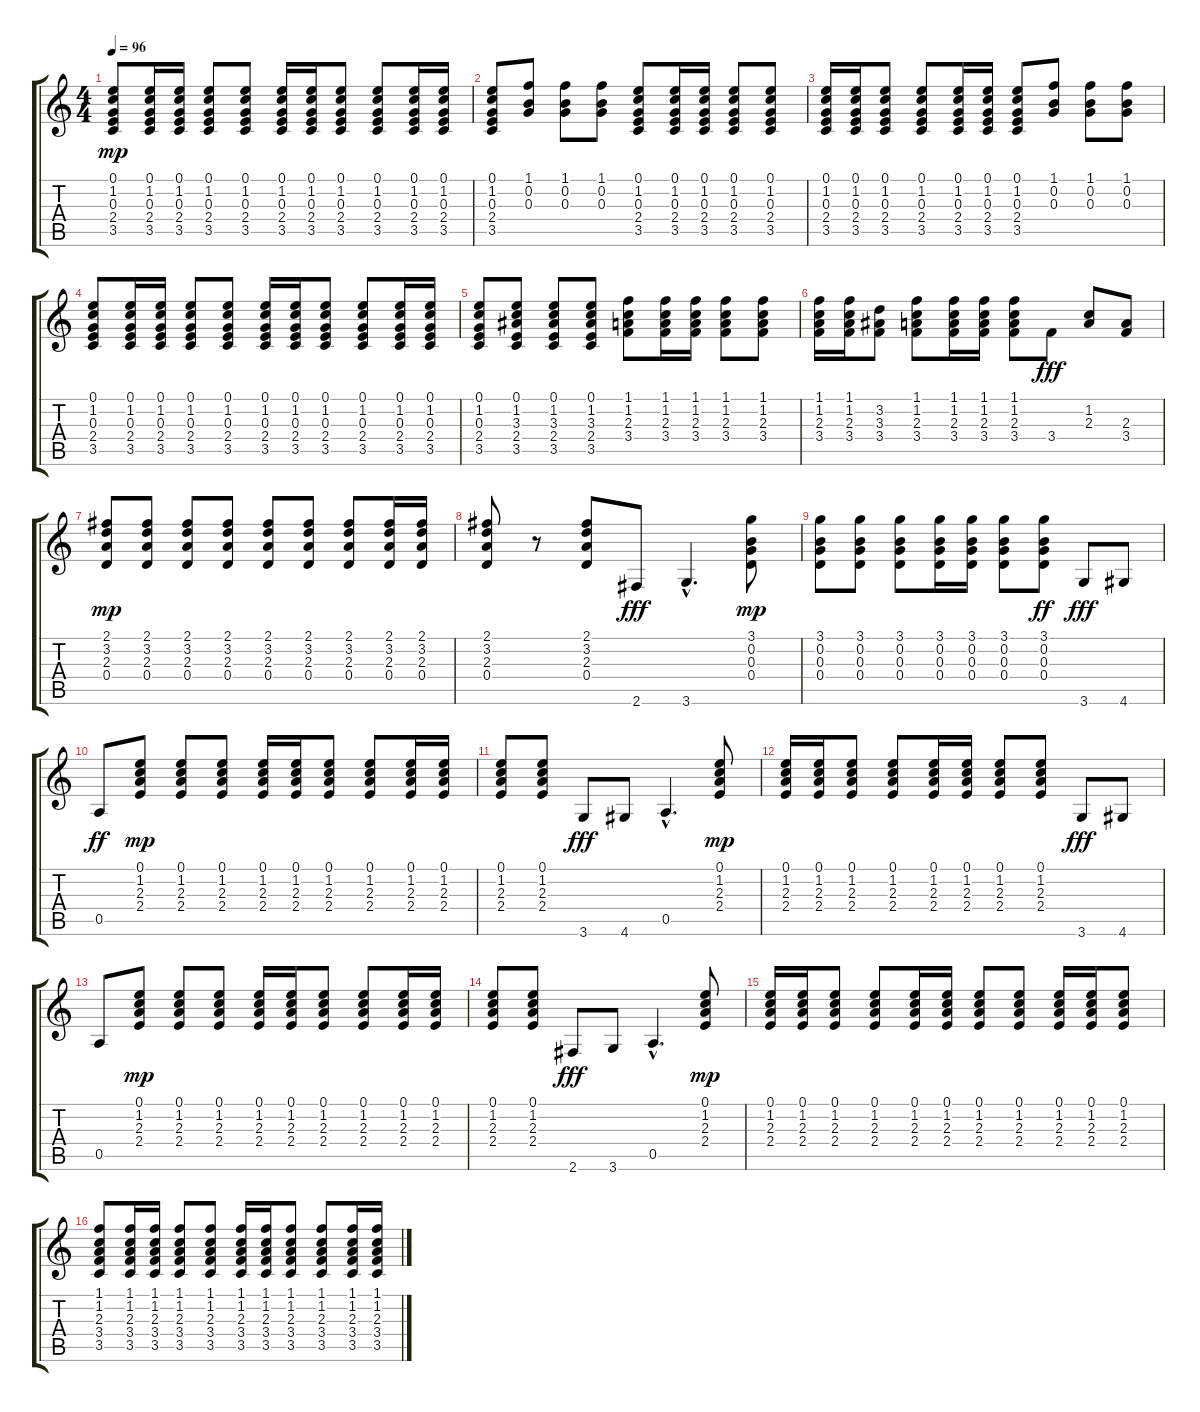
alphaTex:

\track "" {instrument acousticguitarsteel}
\staff {score tabs}
\tuning (E4 B3 G3 D3 A2 E2) {hide}
\ts (4 4)
\tempo 96
\clef g2
\ks c
(0.1 1.2 0.3 2.4 3.5).8{dy mp instrument acousticguitarsteel} (0.1 1.2 0.3 2.4 3.5).16 (0.1 1.2 0.3 2.4 3.5).16 (0.1 1.2 0.3 2.4 3.5).8 (0.1 1.2 0.3 2.4 3.5).8 (0.1 1.2 0.3 2.4 3.5).16 (0.1 1.2 0.3 2.4 3.5).16 (0.1 1.2 0.3 2.4 3.5).8 (0.1 1.2 0.3 2.4 3.5).8 (0.1 1.2 0.3 2.4 3.5).16 (0.1 1.2 0.3 2.4 3.5).16 |
(0.1 1.2 0.3 2.4 3.5).8 (1.1 0.2 0.3).8 (1.1 0.2 0.3).8 (1.1 0.2 0.3).8 (0.1 1.2 0.3 2.4 3.5).8 (0.1 1.2 0.3 2.4 3.5).16 (0.1 1.2 0.3 2.4 3.5).16 (0.1 1.2 0.3 2.4 3.5).8 (0.1 1.2 0.3 2.4 3.5).8 |
(0.1 1.2 0.3 2.4 3.5).16 (0.1 1.2 0.3 2.4 3.5).16 (0.1 1.2 0.3 2.4 3.5).8 (0.1 1.2 0.3 2.4 3.5).8 (0.1 1.2 0.3 2.4 3.5).16 (0.1 1.2 0.3 2.4 3.5).16 (0.1 1.2 0.3 2.4 3.5).8 (1.1 0.2 0.3).8 (1.1 0.2 0.3).8 (1.1 0.2 0.3).8 |
(0.1 1.2 0.3 2.4 3.5).8 (0.1 1.2 0.3 2.4 3.5).16 (0.1 1.2 0.3 2.4 3.5).16 (0.1 1.2 0.3 2.4 3.5).8 (0.1 1.2 0.3 2.4 3.5).8 (0.1 1.2 0.3 2.4 3.5).16 (0.1 1.2 0.3 2.4 3.5).16 (0.1 1.2 0.3 2.4 3.5).8 (0.1 1.2 0.3 2.4 3.5).8 (0.1 1.2 0.3 2.4 3.5).16 (0.1 1.2 0.3 2.4 3.5).16 |
(0.1 1.2 0.3 2.4 3.5).8 (0.1 1.2 3.3 2.4 3.5).8 (0.1 1.2 3.3 2.4 3.5).8 (0.1 1.2 3.3 2.4 3.5).8 (1.1 1.2 2.3 3.4).8 (1.1 1.2 2.3 3.4).16 (1.1 1.2 2.3 3.4).16 (1.1 1.2 2.3 3.4).8 (1.1 1.2 2.3 3.4).8 |
(1.1 1.2 2.3 3.4).16 (1.1 1.2 2.3 3.4).16 (3.2 3.3 3.4).8 (1.1 1.2 2.3 3.4).8 (1.1 1.2 2.3 3.4).16 (1.1 1.2 2.3 3.4).16 (1.1 1.2 2.3 3.4).8 3.4.8{dy fff} (1.2 2.3).8 (2.3 3.4).8 |
(2.1 3.2 2.3 0.4).8{dy mp} (2.1 3.2 2.3 0.4).8 (2.1 3.2 2.3 0.4).8 (2.1 3.2 2.3 0.4).8 (2.1 3.2 2.3 0.4).8 (2.1 3.2 2.3 0.4).8 (2.1 3.2 2.3 0.4).8 (2.1 3.2 2.3 0.4).16 (2.1 3.2 2.3 0.4).16 |
(2.1 3.2 2.3 0.4).8 r.8 (2.1 3.2 2.3 0.4).8 2.6.8{dy fff} 3.6{hac}.4{d} (3.1 0.2 0.3 0.4).8{dy mp} |
(3.1 0.2 0.3 0.4).8 (3.1 0.2 0.3 0.4).8 (3.1 0.2 0.3 0.4).8 (3.1 0.2 0.3 0.4).16 (3.1 0.2 0.3 0.4).16 (3.1 0.2 0.3 0.4).8 (3.1 0.2 0.3 0.4).8{dy ff} 3.6.8{dy fff} 4.6.8 |
0.5.8{dy ff} (0.1 1.2 2.3 2.4).8{dy mp} (0.1 1.2 2.3 2.4).8 (0.1 1.2 2.3 2.4).8 (0.1 1.2 2.3 2.4).16 (0.1 1.2 2.3 2.4).16 (0.1 1.2 2.3 2.4).8 (0.1 1.2 2.3 2.4).8 (0.1 1.2 2.3 2.4).16 (0.1 1.2 2.3 2.4).16 |
(0.1 1.2 2.3 2.4).8 (0.1 1.2 2.3 2.4).8 3.6.8{dy fff} 4.6.8 0.5{hac}.4{d} (0.1 1.2 2.3 2.4).8{dy mp} |
(0.1 1.2 2.3 2.4).16 (0.1 1.2 2.3 2.4).16 (0.1 1.2 2.3 2.4).8 (0.1 1.2 2.3 2.4).8 (0.1 1.2 2.3 2.4).16 (0.1 1.2 2.3 2.4).16 (0.1 1.2 2.3 2.4).8 (0.1 1.2 2.3 2.4).8 3.6.8{dy fff} 4.6.8 |
0.5.8 (0.1 1.2 2.3 2.4).8{dy mp} (0.1 1.2 2.3 2.4).8 (0.1 1.2 2.3 2.4).8 (0.1 1.2 2.3 2.4).16 (0.1 1.2 2.3 2.4).16 (0.1 1.2 2.3 2.4).8 (0.1 1.2 2.3 2.4).8 (0.1 1.2 2.3 2.4).16 (0.1 1.2 2.3 2.4).16 |
(0.1 1.2 2.3 2.4).8 (0.1 1.2 2.3 2.4).8 2.6.8{dy fff} 3.6.8 0.5{hac}.4{d} (0.1 1.2 2.3 2.4).8{dy mp} |
(0.1 1.2 2.3 2.4).16 (0.1 1.2 2.3 2.4).16 (0.1 1.2 2.3 2.4).8 (0.1 1.2 2.3 2.4).8 (0.1 1.2 2.3 2.4).16 (0.1 1.2 2.3 2.4).16 (0.1 1.2 2.3 2.4).8 (0.1 1.2 2.3 2.4).8 (0.1 1.2 2.3 2.4).16 (0.1 1.2 2.3 2.4).16 (0.1 1.2 2.3 2.4).8 |
(1.1 1.2 2.3 3.4 3.5).8 (1.1 1.2 2.3 3.4 3.5).16 (1.1 1.2 2.3 3.4 3.5).16 (1.1 1.2 2.3 3.4 3.5).8 (1.1 1.2 2.3 3.4 3.5).8 (1.1 1.2 2.3 3.4 3.5).16 (1.1 1.2 2.3 3.4 3.5).16 (1.1 1.2 2.3 3.4 3.5).8 (1.1 1.2 2.3 3.4 3.5).8 (1.1 1.2 2.3 3.4 3.5).16 (1.1 1.2 2.3 3.4 3.5).16
